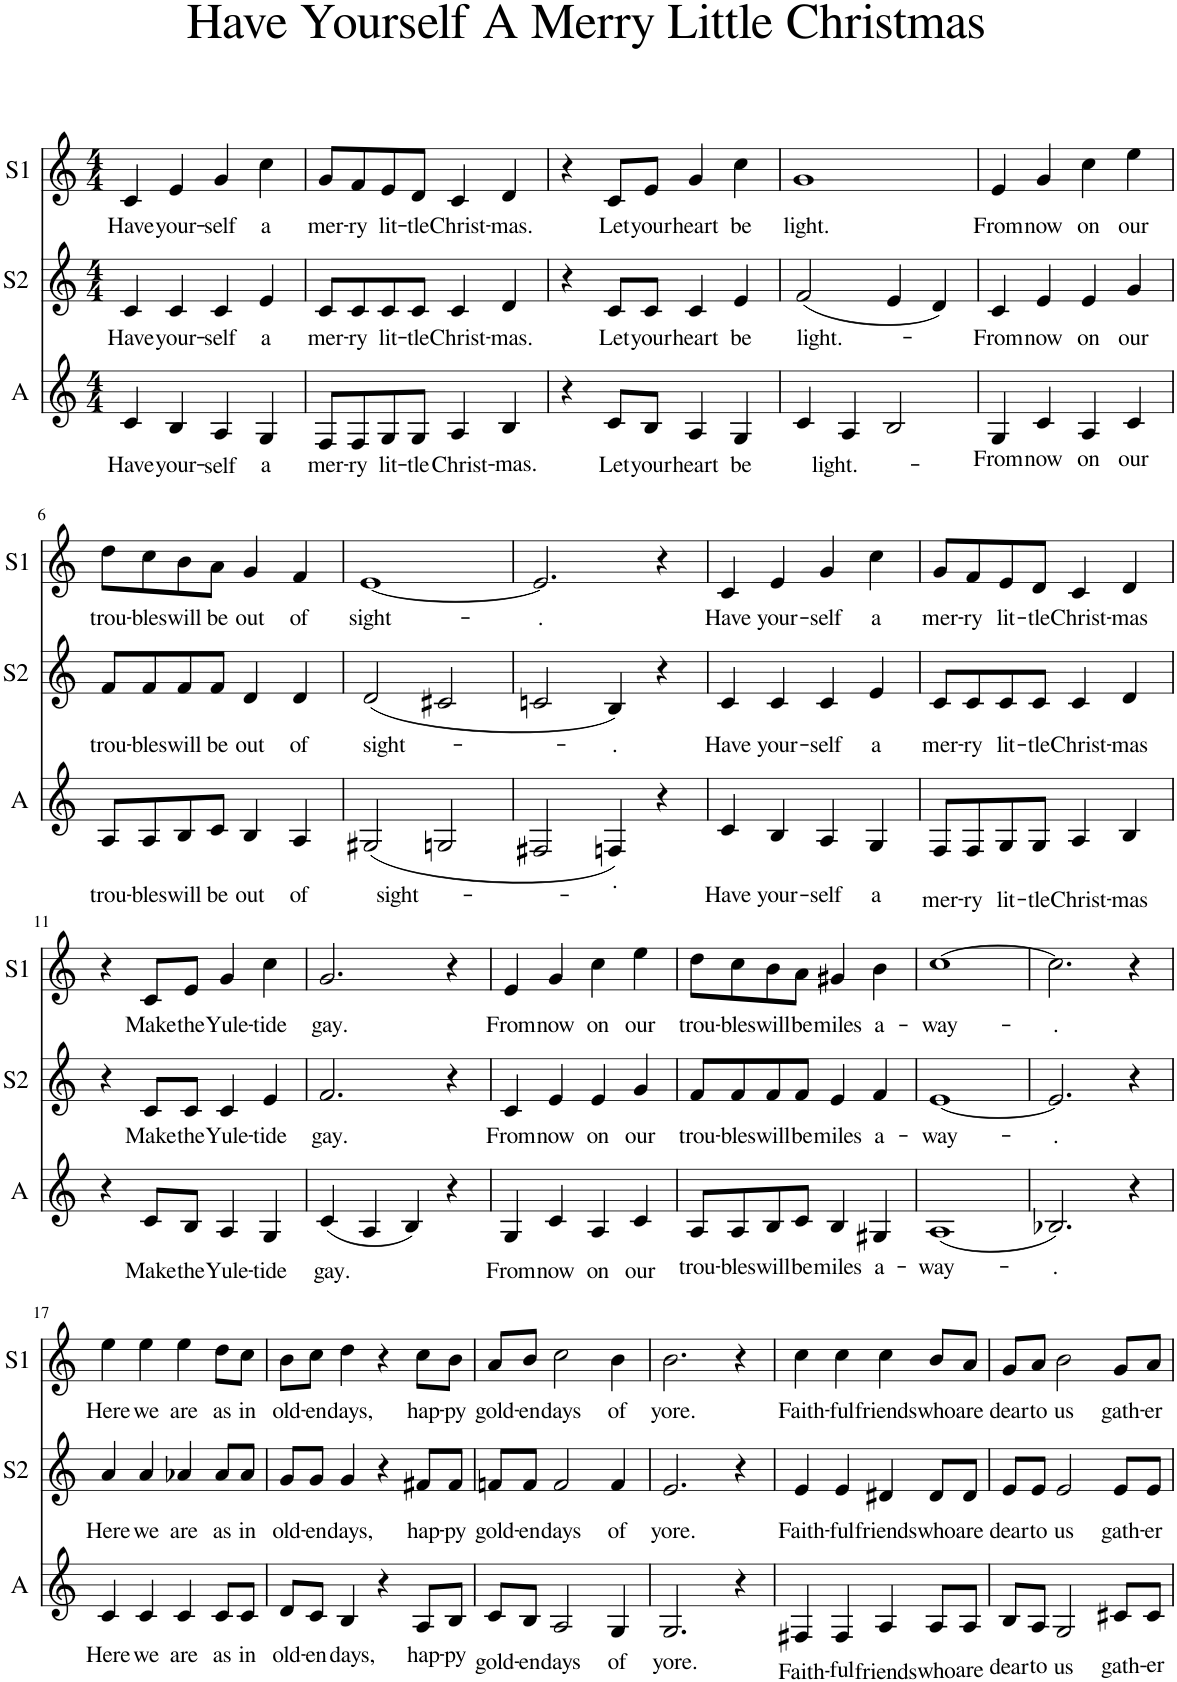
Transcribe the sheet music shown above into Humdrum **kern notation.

**kern	**text	**kern	**text	**kern	**text
*part3	*part3	*part2	*part2	*part1	*part1
*staff3	*staff3	*staff2	*staff2	*staff1	*staff1
*I"A	*	*I"S2	*	*I"S1	*
*I'A	*	*I'S2	*	*I'S1	*
*clefG2	*	*clefG2	*	*clefG2	*
*k[]	*	*k[]	*	*k[]	*
*M4/4	*	*M4/4	*	*M4/4	*
=1	=1	=1	=1	=1	=1
!	!LO:LY:b	!	!LO:LY:b	!	!LO:LY:b
4c/	Have	4c/	Have	4c/	Have
!	!LO:LY:b	!	!LO:LY:b	!	!LO:LY:b
4B/	your-	4c/	your-	4e/	your-
!	!LO:LY:b	!	!LO:LY:b	!	!LO:LY:b
4A/	-self	4c/	-self	4g/	-self
!	!LO:LY:b	!	!LO:LY:b	!	!LO:LY:b
4G/	a	4e/	a	4cc\	a
=2	=2	=2	=2	=2	=2
!	!LO:LY:b	!	!LO:LY:b	!	!LO:LY:b
8F/L	mer-	8c/L	mer-	8g/L	mer-
!	!LO:LY:b	!	!LO:LY:b	!	!LO:LY:b
8F/	-ry	8c/	-ry	8f/	-ry
!	!LO:LY:b	!	!LO:LY:b	!	!LO:LY:b
8G/	lit-	8c/	lit-	8e/	lit-
!	!LO:LY:b	!	!LO:LY:b	!	!LO:LY:b
8G/J	-tle	8c/J	-tle	8d/J	-tle
!	!LO:LY:b	!	!LO:LY:b	!	!LO:LY:b
4A/	Christ-	4c/	Christ-	4c/	Christ-
!	!LO:LY:b	!	!LO:LY:b	!	!LO:LY:b
4B/	-mas.	4d/	-mas.	4d/	-mas.
=3	=3	=3	=3	=3	=3
4r	.	4r	.	4r	.
!	!LO:LY:b	!	!LO:LY:b	!	!LO:LY:b
8c/L	Let	8c/L	Let	8c/L	Let
!	!LO:LY:b	!	!LO:LY:b	!	!LO:LY:b
8B/J	your	8c/J	your	8e/J	your
!	!LO:LY:b	!	!LO:LY:b	!	!LO:LY:b
4A/	heart	4c/	heart	4g/	heart
!	!LO:LY:b	!	!LO:LY:b	!	!LO:LY:b
4G/	be	4e/	be	4cc\	be
=4	=4	=4	=4	=4	=4
!	!LO:LY:b	!	!LO:LY:b	!	!LO:LY:b
4c/	light.-	(2f/	light.-	1g	light.
4A/	.	.	.	.	.
2B/	.	4e/	.	.	.
.	.	4d/)	.	.	.
=5	=5	=5	=5	=5	=5
!	!LO:LY:b	!	!LO:LY:b	!	!LO:LY:b
4G/	From	4c/	From	4e/	From
!	!LO:LY:b	!	!LO:LY:b	!	!LO:LY:b
4c/	now	4e/	now	4g/	now
!	!LO:LY:b	!	!LO:LY:b	!	!LO:LY:b
4A/	on	4e/	on	4cc\	on
!	!LO:LY:b	!	!LO:LY:b	!	!LO:LY:b
4c/	our	4g/	our	4ee\	our
!!LO:LB:g=z
=6	=6	=6	=6	=6	=6
!	!LO:LY:b	!	!LO:LY:b	!	!LO:LY:b
8A/L	trou-	8f/L	trou-	8dd\L	trou-
!	!LO:LY:b	!	!LO:LY:b	!	!LO:LY:b
8A/	-bles	8f/	-bles	8cc\	-bles
!	!LO:LY:b	!	!LO:LY:b	!	!LO:LY:b
8B/	will	8f/	will	8b\	will
!	!LO:LY:b	!	!LO:LY:b	!	!LO:LY:b
8c/J	be	8f/J	be	8a\J	be
!	!LO:LY:b	!	!LO:LY:b	!	!LO:LY:b
4B/	out	4d/	out	4g/	out
!	!LO:LY:b	!	!LO:LY:b	!	!LO:LY:b
4A/	of	4d/	of	4f/	of
=7	=7	=7	=7	=7	=7
!	!LO:LY:b	!	!LO:LY:b	!	!LO:LY:b
(2G#X/	sight-	(2d/	sight-	[1e	sight-
2Gn/	.	2c#X/	.	.	.
=8	=8	=8	=8	=8	=8
!	!	!	!	!	!LO:LY:b
2F#X/	.	2cn/	.	2.e/]	-.
!	!LO:LY:b	!	!LO:LY:b	!	!
4Fn/)	-.	4B/)	-.	.	.
4r	.	4r	.	4r	.
=9	=9	=9	=9	=9	=9
!	!LO:LY:b	!	!LO:LY:b	!	!LO:LY:b
4c/	Have	4c/	Have	4c/	Have
!	!LO:LY:b	!	!LO:LY:b	!	!LO:LY:b
4B/	your-	4c/	your-	4e/	your-
!	!LO:LY:b	!	!LO:LY:b	!	!LO:LY:b
4A/	-self	4c/	-self	4g/	-self
!	!LO:LY:b	!	!LO:LY:b	!	!LO:LY:b
4G/	a	4e/	a	4cc\	a
=10	=10	=10	=10	=10	=10
!	!LO:LY:b	!	!LO:LY:b	!	!LO:LY:b
8F/L	mer-	8c/L	mer-	8g/L	mer-
!	!LO:LY:b	!	!LO:LY:b	!	!LO:LY:b
8F/	-ry	8c/	-ry	8f/	-ry
!	!LO:LY:b	!	!LO:LY:b	!	!LO:LY:b
8G/	lit-	8c/	lit-	8e/	lit-
!	!LO:LY:b	!	!LO:LY:b	!	!LO:LY:b
8G/J	-tle	8c/J	-tle	8d/J	-tle
!	!LO:LY:b	!	!LO:LY:b	!	!LO:LY:b
4A/	Christ-	4c/	Christ-	4c/	Christ-
!	!LO:LY:b	!	!LO:LY:b	!	!LO:LY:b
4B/	-mas	4d/	-mas	4d/	-mas
!!LO:LB:g=z
=11	=11	=11	=11	=11	=11
4r	.	4r	.	4r	.
!	!LO:LY:b	!	!LO:LY:b	!	!LO:LY:b
8c/L	Make	8c/L	Make	8c/L	Make
!	!LO:LY:b	!	!LO:LY:b	!	!LO:LY:b
8B/J	the	8c/J	the	8e/J	the
!	!LO:LY:b	!	!LO:LY:b	!	!LO:LY:b
4A/	Yule-	4c/	Yule-	4g/	Yule-
!	!LO:LY:b	!	!LO:LY:b	!	!LO:LY:b
4G/	-tide	4e/	-tide	4cc\	-tide
=12	=12	=12	=12	=12	=12
!	!LO:LY:b	!	!LO:LY:b	!	!LO:LY:b
(4c/	gay.	2.f/	gay.	2.g/	gay.
4A/	.	.	.	.	.
4B/)	.	.	.	.	.
4r	.	4r	.	4r	.
=13	=13	=13	=13	=13	=13
!	!LO:LY:b	!	!LO:LY:b	!	!LO:LY:b
4G/	From	4c/	From	4e/	From
!	!LO:LY:b	!	!LO:LY:b	!	!LO:LY:b
4c/	now	4e/	now	4g/	now
!	!LO:LY:b	!	!LO:LY:b	!	!LO:LY:b
4A/	on	4e/	on	4cc\	on
!	!LO:LY:b	!	!LO:LY:b	!	!LO:LY:b
4c/	our	4g/	our	4ee\	our
=14	=14	=14	=14	=14	=14
!	!LO:LY:b	!	!LO:LY:b	!	!LO:LY:b
8A/L	trou-	8f/L	trou-	8dd\L	trou-
!	!LO:LY:b	!	!LO:LY:b	!	!LO:LY:b
8A/	-bles	8f/	-bles	8cc\	-bles
!	!LO:LY:b	!	!LO:LY:b	!	!LO:LY:b
8B/	will	8f/	will	8b\	will
!	!LO:LY:b	!	!LO:LY:b	!	!LO:LY:b
8c/J	be	8f/J	be	8a\J	be
!	!LO:LY:b	!	!LO:LY:b	!	!LO:LY:b
4B/	miles	4e/	miles	4g#X/	miles
!	!LO:LY:b	!	!LO:LY:b	!	!LO:LY:b
4G#X/	a-	4f/	a-	4b\	a-
=15	=15	=15	=15	=15	=15
!	!LO:LY:b	!	!LO:LY:b	!	!LO:LY:b
(1A	-way-	[1e	-way-	[1cc	-way-
=16	=16	=16	=16	=16	=16
!	!LO:LY:b	!	!LO:LY:b	!	!LO:LY:b
2.B-X/)	-.	2.e/]	-.	2.cc\]	-.
4r	.	4r	.	4r	.
!!LO:LB:g=z
=17	=17	=17	=17	=17	=17
!	!LO:LY:b	!	!LO:LY:b	!	!LO:LY:b
4c/	Here	4a/	Here	4ee\	Here
!	!LO:LY:b	!	!LO:LY:b	!	!LO:LY:b
4c/	we	4a/	we	4ee\	we
!	!LO:LY:b	!	!LO:LY:b	!	!LO:LY:b
4c/	are	4a-X/	are	4ee\	are
!	!LO:LY:b	!	!LO:LY:b	!	!LO:LY:b
8c/L	as	8a-/L	as	8dd\L	as
!	!LO:LY:b	!	!LO:LY:b	!	!LO:LY:b
8c/J	in	8a-/J	in	8cc\J	in
=18	=18	=18	=18	=18	=18
!	!LO:LY:b	!	!LO:LY:b	!	!LO:LY:b
8d/L	old-	8g/L	old-	8b\L	old-
!	!LO:LY:b	!	!LO:LY:b	!	!LO:LY:b
8c/J	-en	8g/J	-en	8cc\J	-en
!	!LO:LY:b	!	!LO:LY:b	!	!LO:LY:b
4B/	days,	4g/	days,	4dd\	days,
4r	.	4r	.	4r	.
!	!LO:LY:b	!	!LO:LY:b	!	!LO:LY:b
8A/L	hap-	8f#X/L	hap-	8cc\L	hap-
!	!LO:LY:b	!	!LO:LY:b	!	!LO:LY:b
8B/J	-py	8f#/J	-py	8b\J	-py
=19	=19	=19	=19	=19	=19
!	!LO:LY:b	!	!LO:LY:b	!	!LO:LY:b
8c/L	gold-	8fn/L	gold-	8a/L	gold-
!	!LO:LY:b	!	!LO:LY:b	!	!LO:LY:b
8B/J	-en	8f/J	-en	8b/J	-en
!	!LO:LY:b	!	!LO:LY:b	!	!LO:LY:b
2A/	days	2f/	days	2cc\	days
!	!LO:LY:b	!	!LO:LY:b	!	!LO:LY:b
4G/	of	4f/	of	4b\	of
=20	=20	=20	=20	=20	=20
!	!LO:LY:b	!	!LO:LY:b	!	!LO:LY:b
2.G/	yore.	2.e/	yore.	2.b\	yore.
4r	.	4r	.	4r	.
=21	=21	=21	=21	=21	=21
!	!LO:LY:b	!	!LO:LY:b	!	!LO:LY:b
4F#X/	Faith-	4e/	Faith-	4cc\	Faith-
!	!LO:LY:b	!	!LO:LY:b	!	!LO:LY:b
4F#/	-ful	4e/	-ful	4cc\	-ful
!	!LO:LY:b	!	!LO:LY:b	!	!LO:LY:b
4A/	friends	4d#X/	friends	4cc\	friends
!	!LO:LY:b	!	!LO:LY:b	!	!LO:LY:b
8A/L	who	8d#/L	who	8b/L	who
!	!LO:LY:b	!	!LO:LY:b	!	!LO:LY:b
8A/J	are	8d#/J	are	8a/J	are
=22	=22	=22	=22	=22	=22
!	!LO:LY:b	!	!LO:LY:b	!	!LO:LY:b
8B/L	dear	8e/L	dear	8g/L	dear
!	!LO:LY:b	!	!LO:LY:b	!	!LO:LY:b
8A/J	to	8e/J	to	8a/J	to
!	!LO:LY:b	!	!LO:LY:b	!	!LO:LY:b
2G/	us	2e/	us	2b\	us
!	!LO:LY:b	!	!LO:LY:b	!	!LO:LY:b
8c#X/L	gath-	8e/L	gath-	8g/L	gath-
!	!LO:LY:b	!	!LO:LY:b	!	!LO:LY:b
8c#/J	-er	8e/J	-er	8a/J	-er
=	=	=	=	=	=
*-	*-	*-	*-	*-	*-
